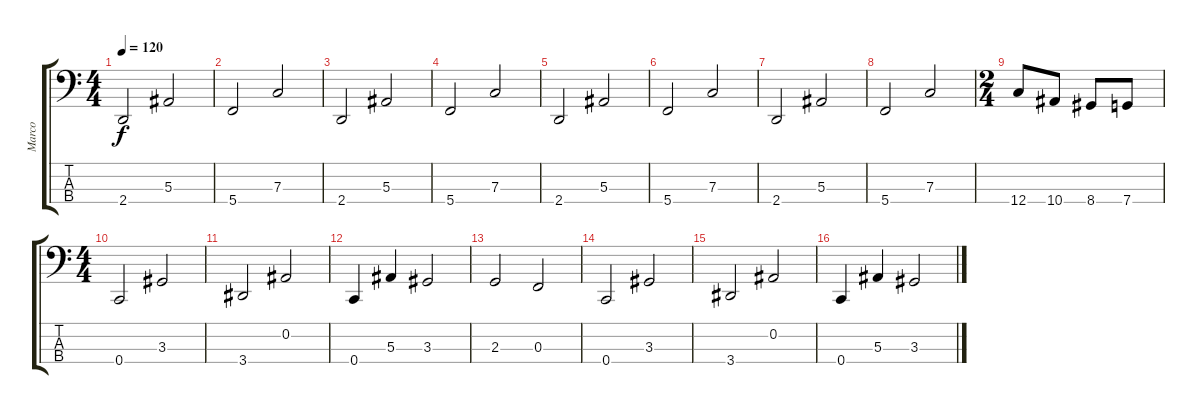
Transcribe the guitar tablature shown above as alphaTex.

\track ("Marco" "Marco") {instrument electricbasspick}
\staff {score tabs}
\tuning (Eb2 Bb1 F1 C1) {hide}
\ts (4 4)
\tempo 120
\clef f4
\ks c
2.4.2{dy f} 5.3.2 |
5.4.2 7.3.2 |
2.4.2 5.3.2 |
5.4.2 7.3.2 |
2.4.2 5.3.2 |
5.4.2 7.3.2 |
2.4.2 5.3.2 |
5.4.2 7.3.2 |
\ts (2 4)
12.4.8 10.4.8 8.4.8 7.4.8 |
\ts (4 4)
0.4.2 3.3.2 |
3.4.2 0.2.2 |
0.4.4 5.3.4 3.3.2 |
2.3.2 0.3.2 |
0.4.2 3.3.2 |
3.4.2 0.2.2 |
0.4.4 5.3.4 3.3.2
